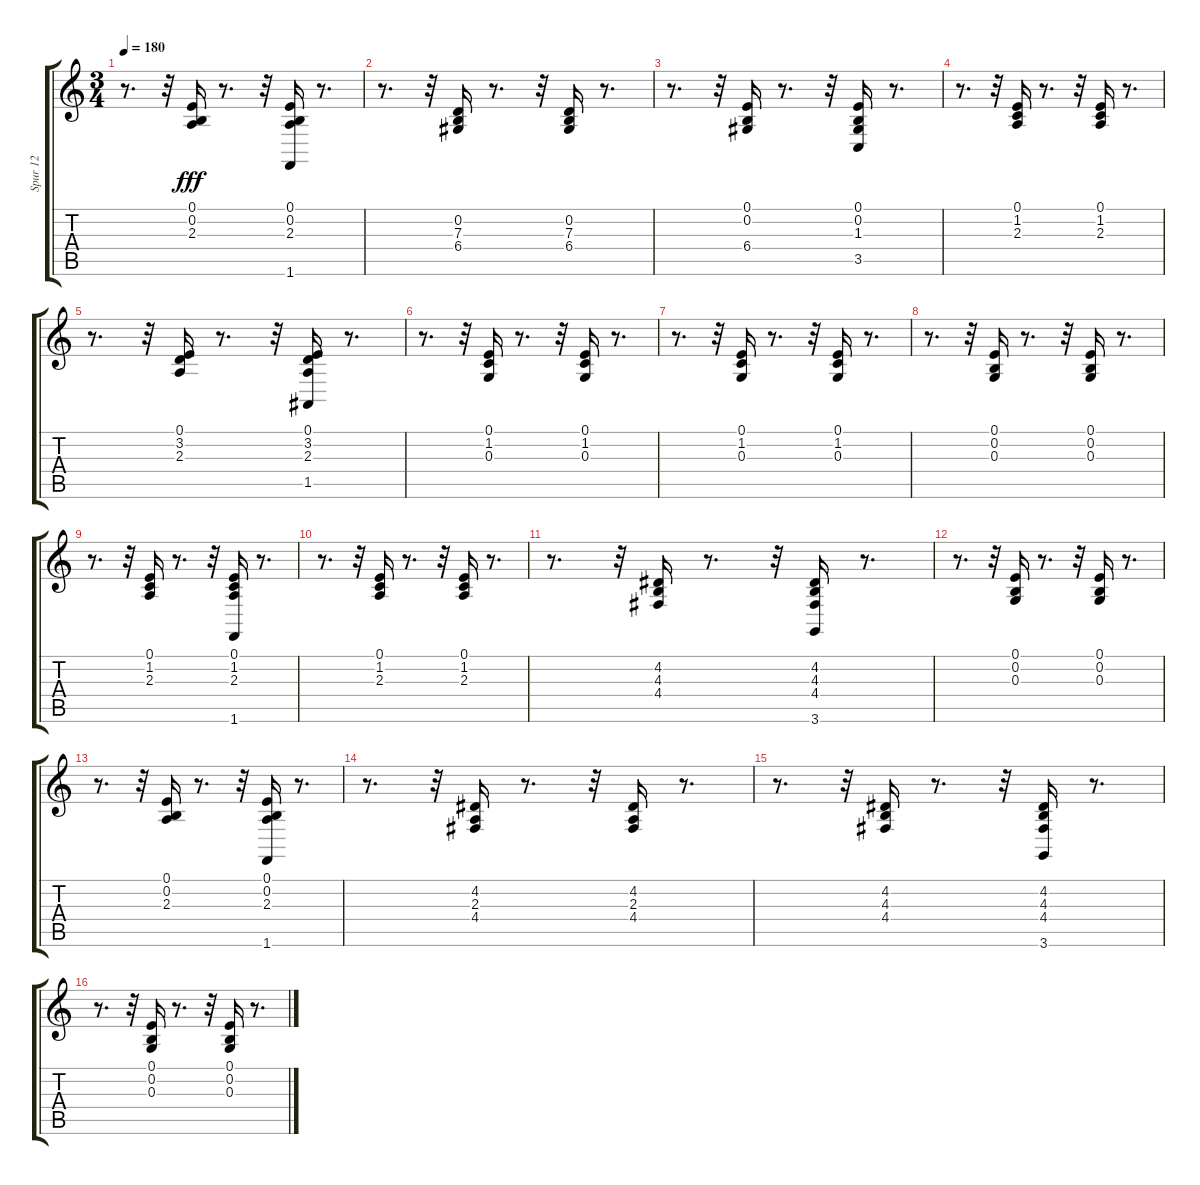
\track ("Spur 12" "Spur 12") {instrument stringensemble1}
\staff {score tabs}
\tuning (E4 B3 G3 D3 A2 E2) {hide}
\ts (3 4)
\tempo 180
\clef g2
\ks c
r.8{d dy fff} r.32 (0.1 0.2 2.3).16 r.8{d} r.32 (0.1 0.2 2.3 1.6).16 r.8{d} |
r.8{d} r.32 (0.2 7.3 6.4).16 r.8{d} r.32 (0.2 7.3 6.4).16 r.8{d} |
r.8{d} r.32 (0.1 0.2 6.4).16 r.8{d} r.32 (0.1 0.2 1.3 3.5).16 r.8{d} |
r.8{d} r.32 (0.1 1.2 2.3).16 r.8{d} r.32 (0.1 1.2 2.3).16 r.8{d} |
r.8{d} r.32 (0.1 3.2 2.3).16 r.8{d} r.32 (0.1 3.2 2.3 1.5).16 r.8{d} |
r.8{d} r.32 (0.1 1.2 0.3).16 r.8{d} r.32 (0.1 1.2 0.3).16 r.8{d} |
r.8{d} r.32 (0.1 1.2 0.3).16 r.8{d} r.32 (0.1 1.2 0.3).16 r.8{d} |
r.8{d} r.32 (0.1 0.2 0.3).16 r.8{d} r.32 (0.1 0.2 0.3).16 r.8{d} |
r.8{d} r.32 (0.1 1.2 2.3).16 r.8{d} r.32 (0.1 1.2 2.3 1.6).16 r.8{d} |
r.8{d} r.32 (0.1 1.2 2.3).16 r.8{d} r.32 (0.1 1.2 2.3).16 r.8{d} |
r.8{d} r.32 (4.2 4.3 4.4).16 r.8{d} r.32 (4.2 4.3 4.4 3.6).16 r.8{d} |
r.8{d} r.32 (0.1 0.2 0.3).16 r.8{d} r.32 (0.1 0.2 0.3).16 r.8{d} |
r.8{d} r.32 (0.1 0.2 2.3).16 r.8{d} r.32 (0.1 0.2 2.3 1.6).16 r.8{d} |
r.8{d} r.32 (4.2 2.3 4.4).16 r.8{d} r.32 (4.2 2.3 4.4).16 r.8{d} |
r.8{d} r.32 (4.2 4.3 4.4).16 r.8{d} r.32 (4.2 4.3 4.4 3.6).16 r.8{d} |
r.8{d} r.32 (0.1 0.2 0.3).16 r.8{d} r.32 (0.1 0.2 0.3).16 r.8{d}
